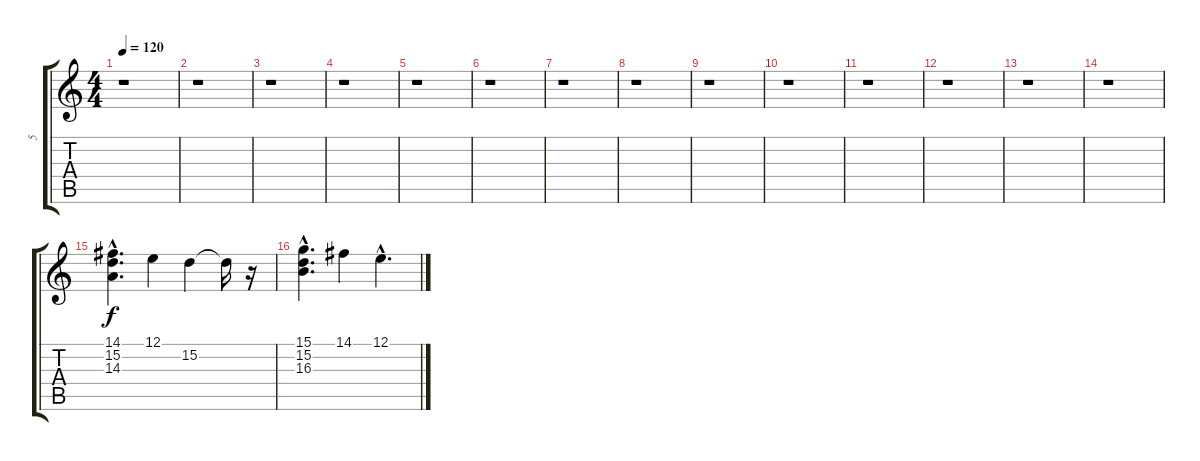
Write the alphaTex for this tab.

\track ("5" "5") {instrument percussiveorgan}
\staff {score tabs}
\tuning (E4 B3 G3 D3 A2 E2) {hide}
\ts (4 4)
\tempo 120
\clef g2
\ks c
r.1{dy f} |
r.1 |
r.1 |
r.1 |
r.1 |
r.1 |
r.1 |
r.1 |
r.1 |
r.1 |
r.1 |
r.1 |
r.1 |
r.1 |
(14.1{hac} 15.2{hac} 14.3{hac}).4{d} 12.1.4 15.2.4 15.2{t}.16 r.16 |
(15.1{hac} 15.2{hac} 16.3{hac}).4{d} 14.1.4 12.1{hac}.4{d}
